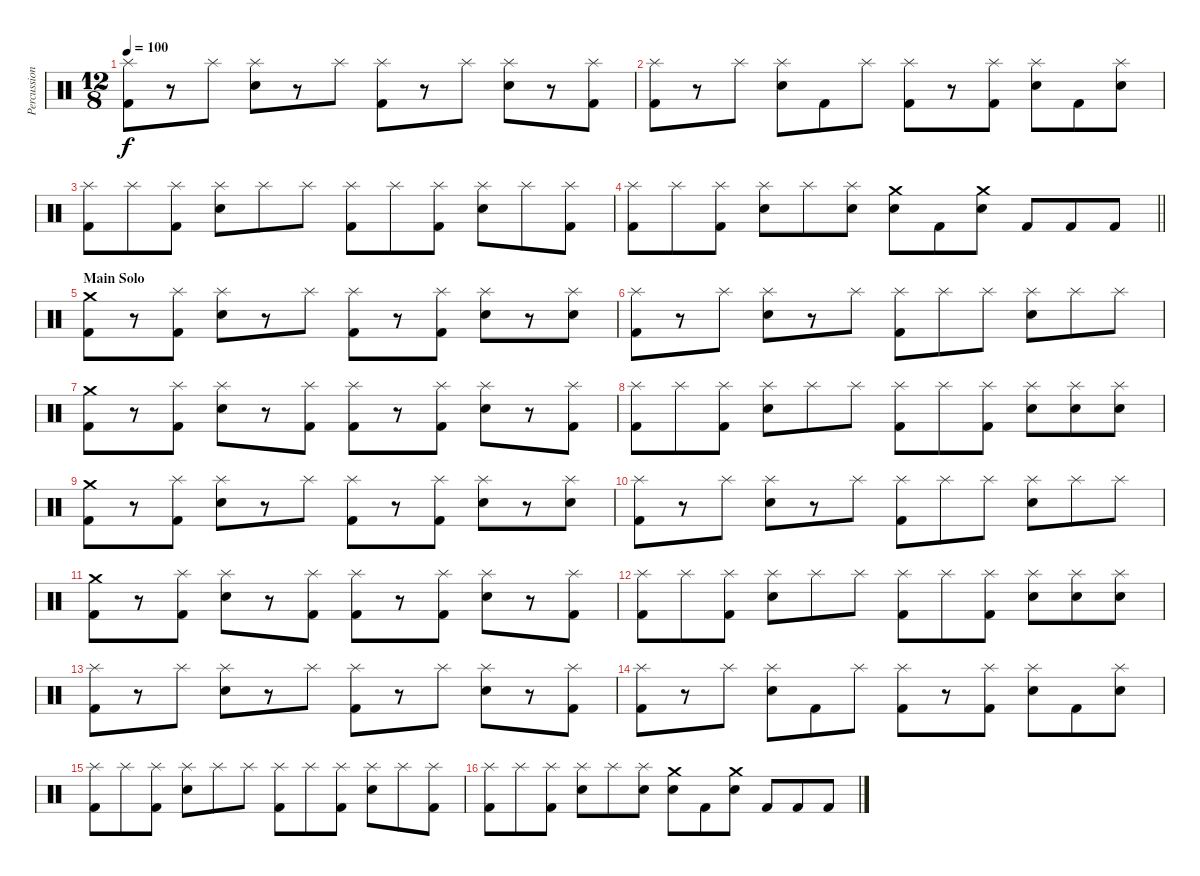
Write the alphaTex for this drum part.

\track ("Percussions" "Percussion") {instrument percussion}
\staff {score}
\articulation defaults
\ts (12 8)
\tempo 100
\clef neutral
\ks c
("Splash (hit)" "Kick (hit) 2").8{dy f} r.8 "Splash (hit)".8 ("Splash (hit)" "Electric Snare (hit)").8 r.8 "Splash (hit)".8 ("Splash (hit)" "Kick (hit) 2").8 r.8 "Splash (hit)".8 ("Splash (hit)" "Electric Snare (hit)").8 r.8 ("Splash (hit)" "Kick (hit) 2").8 |
("Splash (hit)" "Kick (hit) 2").8 r.8 "Splash (hit)".8 ("Splash (hit)" "Electric Snare (hit)").8 "Kick (hit) 2".8 "Splash (hit)".8 ("Splash (hit)" "Kick (hit) 2").8 r.8 ("Splash (hit)" "Kick (hit) 2").8 ("Splash (hit)" "Electric Snare (hit)").8 "Kick (hit) 2".8 ("Splash (hit)" "Electric Snare (hit)").8 |
("Splash (hit)" "Kick (hit) 2").8 "Splash (hit)".8 ("Splash (hit)" "Kick (hit) 2").8 ("Splash (hit)" "Electric Snare (hit)").8 "Splash (hit)".8 "Splash (hit)".8 ("Splash (hit)" "Kick (hit) 2").8 "Splash (hit)".8 ("Splash (hit)" "Kick (hit) 2").8 ("Splash (hit)" "Electric Snare (hit)").8 "Splash (hit)".8 ("Splash (hit)" "Kick (hit) 2").8 |
\barLineRight lightlight
("Splash (hit)" "Kick (hit) 2").8 "Splash (hit)".8 ("Splash (hit)" "Kick (hit) 2").8 ("Splash (hit)" "Electric Snare (hit)").8 "Splash (hit)".8 ("Splash (hit)" "Electric Snare (hit)").8 ("Crash medium (hit)" "Electric Snare (hit)").8 "Kick (hit) 2".8 ("Crash medium (hit)" "Electric Snare (hit)").8 "Kick (hit) 2".8 "Kick (hit) 2".8 "Kick (hit) 2".8 |
\section ("" "Main Solo")
("Crash medium (hit)" "Kick (hit) 2").8 r.8 ("Splash (hit)" "Kick (hit) 2").8 ("Splash (hit)" "Electric Snare (hit)").8 r.8 "Splash (hit)".8 ("Splash (hit)" "Kick (hit) 2").8 r.8 ("Splash (hit)" "Kick (hit) 2").8 ("Splash (hit)" "Electric Snare (hit)").8 r.8 ("Splash (hit)" "Electric Snare (hit)").8 |
("Splash (hit)" "Kick (hit) 2").8 r.8 "Splash (hit)".8 ("Splash (hit)" "Electric Snare (hit)").8 r.8 "Splash (hit)".8 ("Splash (hit)" "Kick (hit) 2").8 "Splash (hit)".8 "Splash (hit)".8 ("Splash (hit)" "Electric Snare (hit)").8 "Splash (hit)".8 "Splash (hit)".8 |
("Crash medium (hit)" "Kick (hit) 2").8 r.8 ("Splash (hit)" "Kick (hit) 2").8 ("Splash (hit)" "Electric Snare (hit)").8 r.8 ("Splash (hit)" "Kick (hit) 2").8 ("Splash (hit)" "Kick (hit) 2").8 r.8 ("Splash (hit)" "Kick (hit) 2").8 ("Splash (hit)" "Electric Snare (hit)").8 r.8 ("Splash (hit)" "Kick (hit) 2").8 |
("Splash (hit)" "Kick (hit) 2").8 "Splash (hit)".8 ("Splash (hit)" "Kick (hit) 2").8 ("Splash (hit)" "Electric Snare (hit)").8 "Splash (hit)".8 "Splash (hit)".8 ("Splash (hit)" "Kick (hit) 2").8 "Splash (hit)".8 ("Splash (hit)" "Kick (hit) 2").8 ("Splash (hit)" "Electric Snare (hit)").8 ("Splash (hit)" "Electric Snare (hit)").8 ("Splash (hit)" "Electric Snare (hit)").8 |
("Crash medium (hit)" "Kick (hit) 2").8 r.8 ("Splash (hit)" "Kick (hit) 2").8 ("Splash (hit)" "Electric Snare (hit)").8 r.8 "Splash (hit)".8 ("Splash (hit)" "Kick (hit) 2").8 r.8 ("Splash (hit)" "Kick (hit) 2").8 ("Splash (hit)" "Electric Snare (hit)").8 r.8 ("Splash (hit)" "Electric Snare (hit)").8 |
("Splash (hit)" "Kick (hit) 2").8 r.8 "Splash (hit)".8 ("Splash (hit)" "Electric Snare (hit)").8 r.8 "Splash (hit)".8 ("Splash (hit)" "Kick (hit) 2").8 "Splash (hit)".8 "Splash (hit)".8 ("Splash (hit)" "Electric Snare (hit)").8 "Splash (hit)".8 "Splash (hit)".8 |
("Crash medium (hit)" "Kick (hit) 2").8 r.8 ("Splash (hit)" "Kick (hit) 2").8 ("Splash (hit)" "Electric Snare (hit)").8 r.8 ("Splash (hit)" "Kick (hit) 2").8 ("Splash (hit)" "Kick (hit) 2").8 r.8 ("Splash (hit)" "Kick (hit) 2").8 ("Splash (hit)" "Electric Snare (hit)").8 r.8 ("Splash (hit)" "Kick (hit) 2").8 |
("Splash (hit)" "Kick (hit) 2").8 "Splash (hit)".8 ("Splash (hit)" "Kick (hit) 2").8 ("Splash (hit)" "Electric Snare (hit)").8 "Splash (hit)".8 "Splash (hit)".8 ("Splash (hit)" "Kick (hit) 2").8 "Splash (hit)".8 ("Splash (hit)" "Kick (hit) 2").8 ("Splash (hit)" "Electric Snare (hit)").8 ("Splash (hit)" "Electric Snare (hit)").8 ("Splash (hit)" "Electric Snare (hit)").8 |
("Splash (hit)" "Kick (hit) 2").8 r.8 "Splash (hit)".8 ("Splash (hit)" "Electric Snare (hit)").8 r.8 "Splash (hit)".8 ("Splash (hit)" "Kick (hit) 2").8 r.8 "Splash (hit)".8 ("Splash (hit)" "Electric Snare (hit)").8 r.8 ("Splash (hit)" "Kick (hit) 2").8 |
("Splash (hit)" "Kick (hit) 2").8 r.8 "Splash (hit)".8 ("Splash (hit)" "Electric Snare (hit)").8 "Kick (hit) 2".8 "Splash (hit)".8 ("Splash (hit)" "Kick (hit) 2").8 r.8 ("Splash (hit)" "Kick (hit) 2").8 ("Splash (hit)" "Electric Snare (hit)").8 "Kick (hit) 2".8 ("Splash (hit)" "Electric Snare (hit)").8 |
("Splash (hit)" "Kick (hit) 2").8 "Splash (hit)".8 ("Splash (hit)" "Kick (hit) 2").8 ("Splash (hit)" "Electric Snare (hit)").8 "Splash (hit)".8 "Splash (hit)".8 ("Splash (hit)" "Kick (hit) 2").8 "Splash (hit)".8 ("Splash (hit)" "Kick (hit) 2").8 ("Splash (hit)" "Electric Snare (hit)").8 "Splash (hit)".8 ("Splash (hit)" "Kick (hit) 2").8 |
("Splash (hit)" "Kick (hit) 2").8 "Splash (hit)".8 ("Splash (hit)" "Kick (hit) 2").8 ("Splash (hit)" "Electric Snare (hit)").8 "Splash (hit)".8 ("Splash (hit)" "Electric Snare (hit)").8 ("Crash medium (hit)" "Electric Snare (hit)").8 "Kick (hit) 2".8 ("Crash medium (hit)" "Electric Snare (hit)").8 "Kick (hit) 2".8 "Kick (hit) 2".8 "Kick (hit) 2".8
